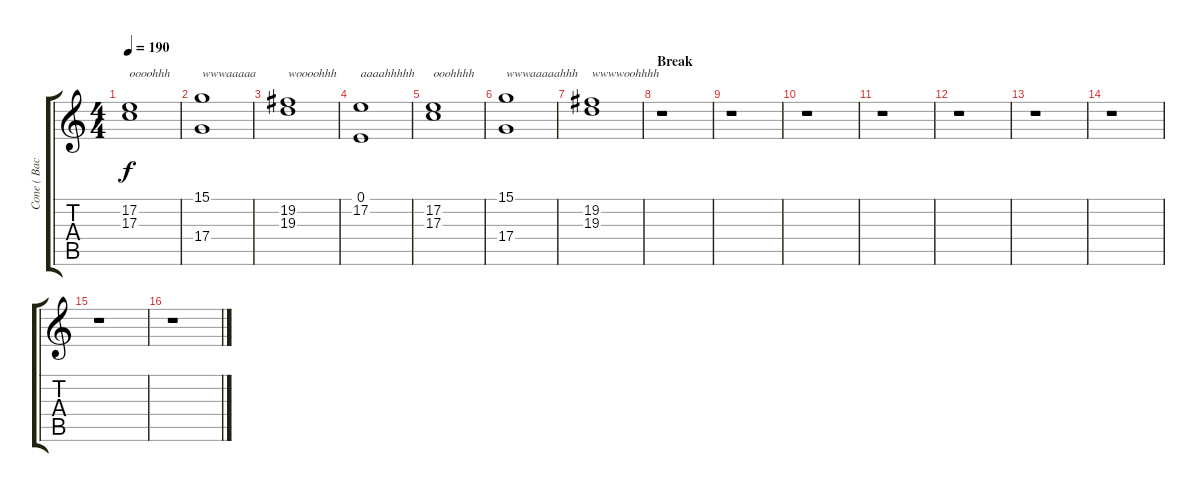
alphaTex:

\track ("Cone ( Back Vocals )" "Cone ( Bac") {instrument choiraahs}
\staff {score tabs}
\tuning (E4 B3 G3 D3 A2 E2) {hide}
\ts (4 4)
\tempo 190
\clef g2
\ks c
(17.2 17.3).1{txt "oooohhh" dy f} |
(15.1 17.4).1{txt "wwwaaaaa"} |
(19.2 19.3).1{txt "woooohhh"} |
(0.1 17.2).1{txt "aaaahhhhh"} |
(17.2 17.3).1{txt "ooohhhh"} |
(15.1 17.4).1{txt "wwwaaaaahhh"} |
(19.2 19.3).1{txt "wwwwoohhhh"} |
\section ("" "Break")
r.1 |
r.1 |
r.1 |
r.1 |
r.1 |
r.1 |
r.1 |
r.1 |
r.1
